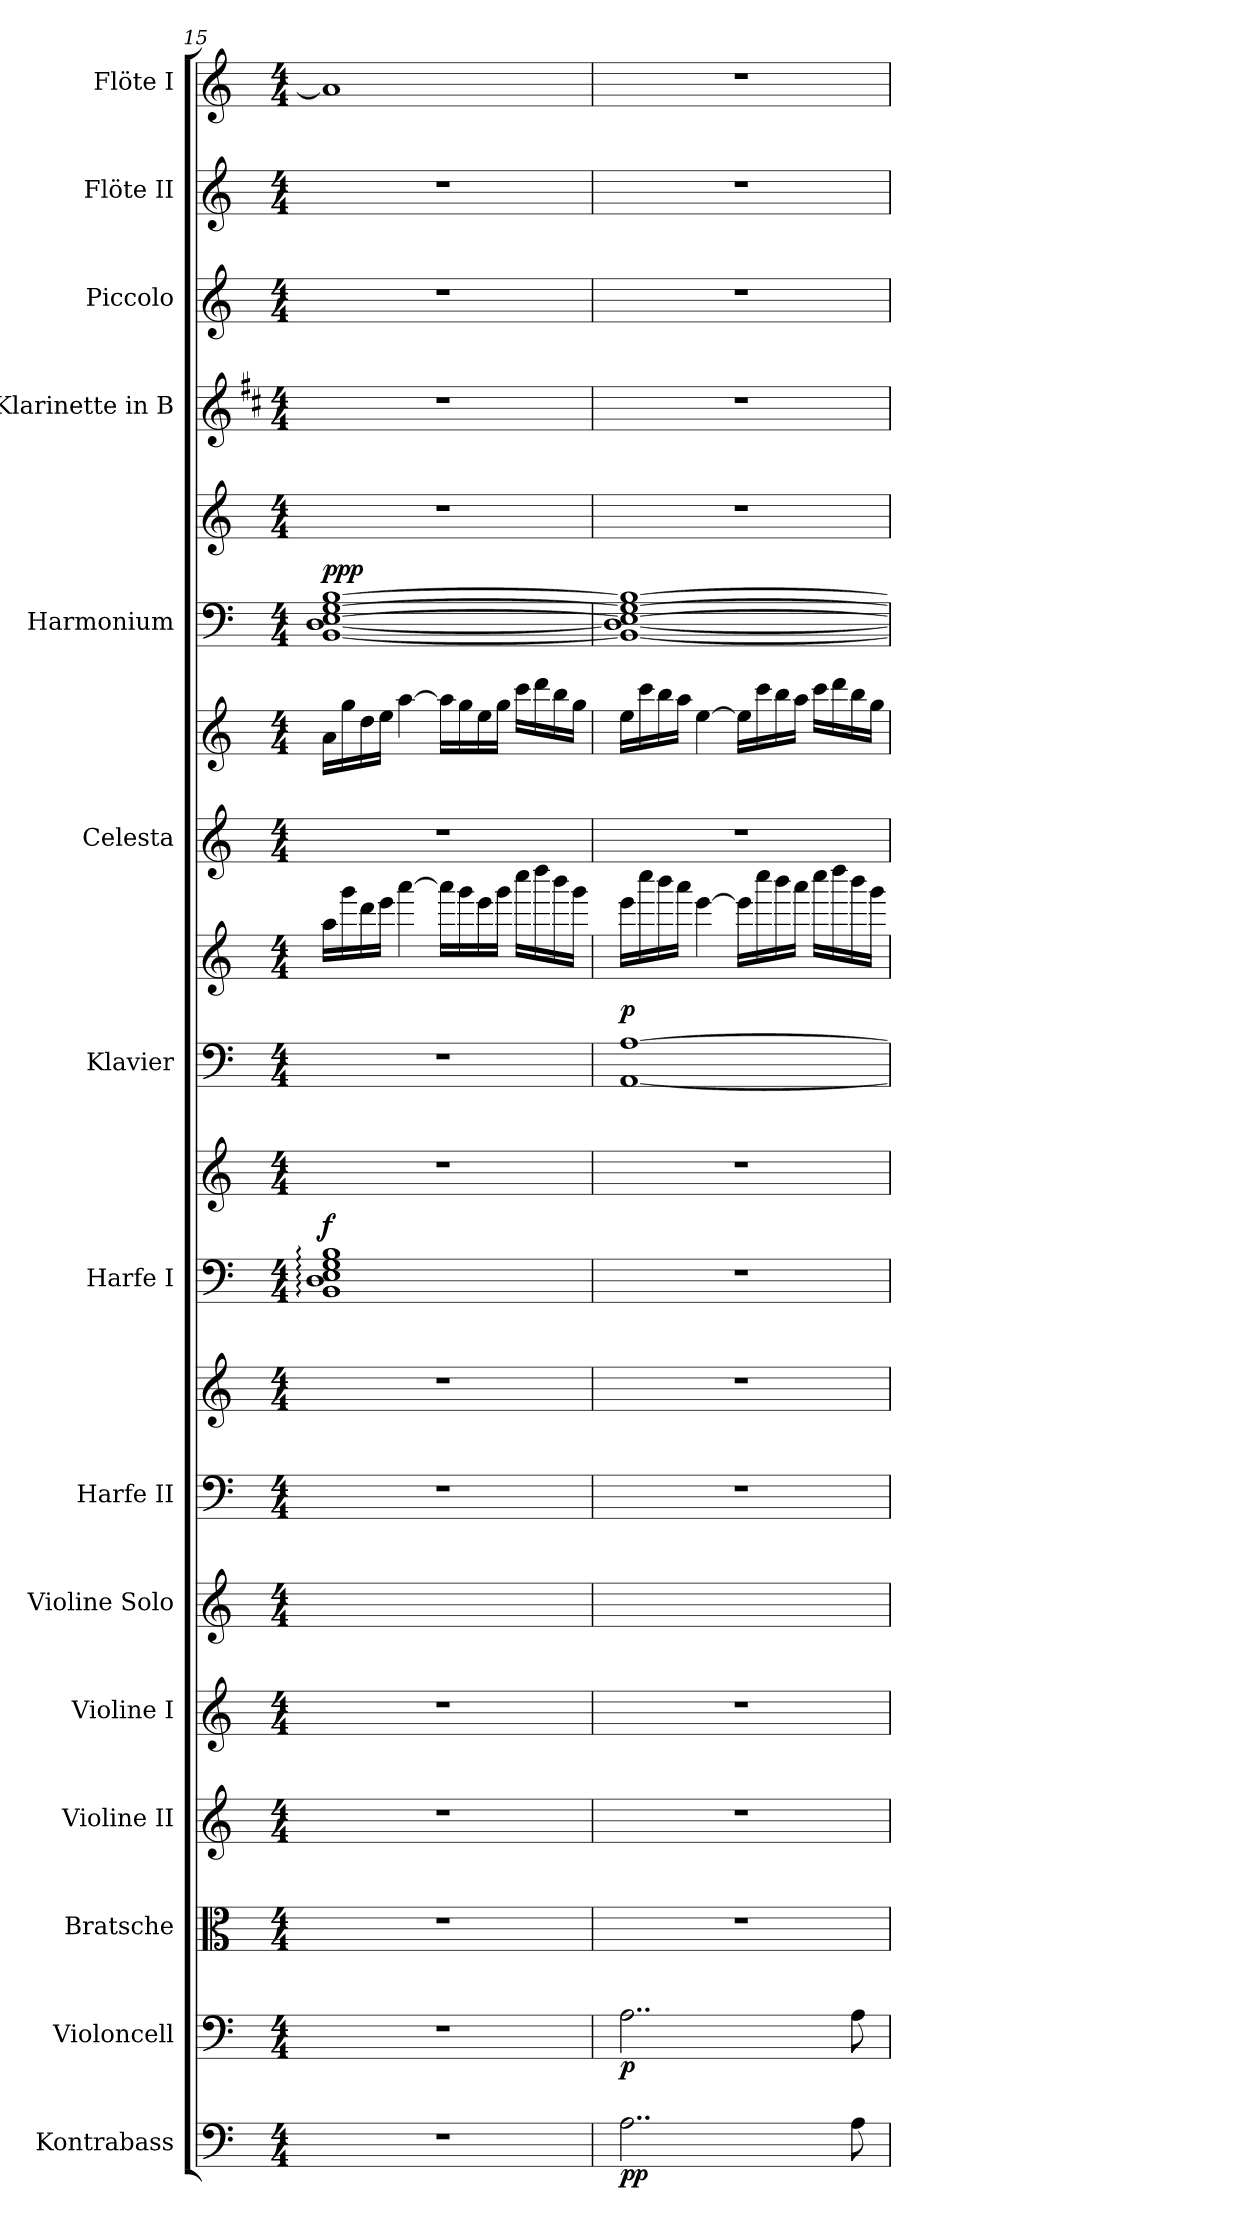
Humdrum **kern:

**kern	**dynam	**kern	**dynam	**kern	**kern	**kern	**kern	**kern	**kern	**kern	**kern	**dynam	**kern	**kern	**dynam	**kern	**kern	**kern	**kern	**dynam	**kern	**kern	**kern	**kern
*part15	*part15	*part14	*part14	*part13	*part12	*part11	*part10	*part9	*part9	*part8	*part8	*part8	*part7	*part7	*part7	*part6	*part6	*part5	*part5	*part5	*part4	*part3	*part2	*part1
*staff20	*staff20	*staff19	*staff19	*staff18	*staff17	*staff16	*staff15	*staff14	*staff13	*staff12	*staff11	*staff11/12	*staff10	*staff9	*staff9/10	*staff8	*staff7	*staff6	*staff5	*staff5/6	*staff4	*staff3	*staff2	*staff1
*I"Kontrabass	*	*I"Violoncell	*	*I"Bratsche	*I"Violine II	*I"Violine I	*I"Violine Solo	*I"Harfe II	*	*I"Harfe I	*	*	*I"Klavier	*	*	*I"Celesta	*	*I"Harmonium	*	*	*I"Klarinette in B	*I"Piccolo	*I"Flöte II	*I"Flöte I
*I'Kb.	*	*I'Vlc.	*	*I'Br.	*I'Vl. II	*I'Vl. I	*I'Vl. Solo	*I'Hfe. II	*	*I'Hfe. I	*	*	*I'Klav.	*	*	*I'Cel.	*	*I'Harm.	*	*	*I'Kl. in B	*I'Picc.	*I'Fl. II	*I'Fl. I
*clefF4	*	*clefF4	*	*clefC3	*clefG2	*clefG2	*clefG2	*clefF4	*clefG2	*clefF4	*clefG2	*	*clefF4	*clefG2	*	*clefG2	*clefG2	*clefF4	*clefG2	*	*clefG2	*clefG2	*clefG2	*clefG2
*ITrd7c12	*	*	*	*	*	*	*	*	*	*	*	*	*	*	*	*ITrd-7c-12	*ITrd-7c-12	*	*	*	*ITrd1c2	*ITrd-7c-12	*	*
*k[]	*	*k[]	*	*k[]	*k[]	*k[]	*k[]	*k[]	*k[]	*k[]	*k[]	*	*k[]	*k[]	*	*k[]	*k[]	*k[]	*k[]	*	*k[]	*k[]	*k[]	*k[]
*C:	*	*C:	*	*C:	*C:	*C:	*C:	*C:	*C:	*C:	*C:	*	*C:	*C:	*	*C:	*C:	*C:	*C:	*	*C:	*C:	*C:	*C:
*M4/4	*	*M4/4	*	*M4/4	*M4/4	*M4/4	*M4/4	*M4/4	*M4/4	*M4/4	*M4/4	*	*M4/4	*M4/4	*	*M4/4	*M4/4	*M4/4	*M4/4	*	*M4/4	*M4/4	*M4/4	*M4/4
=15	=15	=15	=15	=15	=15	=15	=15	=15	=15	=15	=15	=15	=15	=15	=15	=15	=15	=15	=15	=15	=15	=15	=15	=15
1r	.	1r	.	1r	1r	1r	1ryy	1r	1r	1BBi: 1Di: 1Ei: 1Gi: 1Bi:	1r	f	1r	16aai\LL	.	1r	16aai\LL	[1BBi [1Di [1Ei [1Gi [1Bi	1r	ppp	1r	1r	1r	1ai]
.	.	.	.	.	.	.	.	.	.	.	.	.	.	16gggi\	.	.	16gggi\	.	.	.	.	.	.	.
.	.	.	.	.	.	.	.	.	.	.	.	.	.	16dddi\	.	.	16dddi\	.	.	.	.	.	.	.
.	.	.	.	.	.	.	.	.	.	.	.	.	.	16eeei\JJ	.	.	16eeei\JJ	.	.	.	.	.	.	.
.	.	.	.	.	.	.	.	.	.	.	.	.	.	[4aaai\	.	.	[4aaai\	.	.	.	.	.	.	.
.	.	.	.	.	.	.	.	.	.	.	.	.	.	16aaai\LL]	.	.	16aaai\LL]	.	.	.	.	.	.	.
.	.	.	.	.	.	.	.	.	.	.	.	.	.	16gggi\	.	.	16gggi\	.	.	.	.	.	.	.
.	.	.	.	.	.	.	.	.	.	.	.	.	.	16eeei\	.	.	16eeei\	.	.	.	.	.	.	.
.	.	.	.	.	.	.	.	.	.	.	.	.	.	16gggi\JJ	.	.	16gggi\JJ	.	.	.	.	.	.	.
.	.	.	.	.	.	.	.	.	.	.	.	.	.	16cccci\LL	.	.	16cccci\LL	.	.	.	.	.	.	.
.	.	.	.	.	.	.	.	.	.	.	.	.	.	16ddddi\	.	.	16ddddi\	.	.	.	.	.	.	.
.	.	.	.	.	.	.	.	.	.	.	.	.	.	16bbbi\	.	.	16bbbi\	.	.	.	.	.	.	.
.	.	.	.	.	.	.	.	.	.	.	.	.	.	16gggi\JJ	.	.	16gggi\JJ	.	.	.	.	.	.	.
!!LO:PB:g=z
=16	=16	=16	=16	=16	=16	=16	=16	=16	=16	=16	=16	=16	=16	=16	=16	=16	=16	=16	=16	=16	=16	=16	=16	=16
2..AAi\	pp	2..Ai\	p	1r	1r	1r	1ryy	1r	1r	1r	1r	.	[1AAi [1Ai	16eeei\LL	p	1r	16eeei\LL	1BBi_ 1Di_ 1Ei_ 1Gi_ 1Bi_	1r	.	1r	1r	1r	1r
.	.	.	.	.	.	.	.	.	.	.	.	.	.	16cccci\	.	.	16cccci\	.	.	.	.	.	.	.
.	.	.	.	.	.	.	.	.	.	.	.	.	.	16bbbi\	.	.	16bbbi\	.	.	.	.	.	.	.
.	.	.	.	.	.	.	.	.	.	.	.	.	.	16aaai\JJ	.	.	16aaai\JJ	.	.	.	.	.	.	.
.	.	.	.	.	.	.	.	.	.	.	.	.	.	[4eeei\	.	.	[4eeei\	.	.	.	.	.	.	.
.	.	.	.	.	.	.	.	.	.	.	.	.	.	16eeei\LL]	.	.	16eeei\LL]	.	.	.	.	.	.	.
.	.	.	.	.	.	.	.	.	.	.	.	.	.	16cccci\	.	.	16cccci\	.	.	.	.	.	.	.
.	.	.	.	.	.	.	.	.	.	.	.	.	.	16bbbi\	.	.	16bbbi\	.	.	.	.	.	.	.
.	.	.	.	.	.	.	.	.	.	.	.	.	.	16aaai\JJ	.	.	16aaai\JJ	.	.	.	.	.	.	.
.	.	.	.	.	.	.	.	.	.	.	.	.	.	16cccci\LL	.	.	16cccci\LL	.	.	.	.	.	.	.
.	.	.	.	.	.	.	.	.	.	.	.	.	.	16ddddi\	.	.	16ddddi\	.	.	.	.	.	.	.
8AAi\	.	8Ai\	.	.	.	.	.	.	.	.	.	.	.	16bbbi\	.	.	16bbbi\	.	.	.	.	.	.	.
.	.	.	.	.	.	.	.	.	.	.	.	.	.	16gggi\JJ	.	.	16gggi\JJ	.	.	.	.	.	.	.
=	=	=	=	=	=	=	=	=	=	=	=	=	=	=	=	=	=	=	=	=	=	=	=	=
*-	*-	*-	*-	*-	*-	*-	*-	*-	*-	*-	*-	*-	*-	*-	*-	*-	*-	*-	*-	*-	*-	*-	*-	*-
